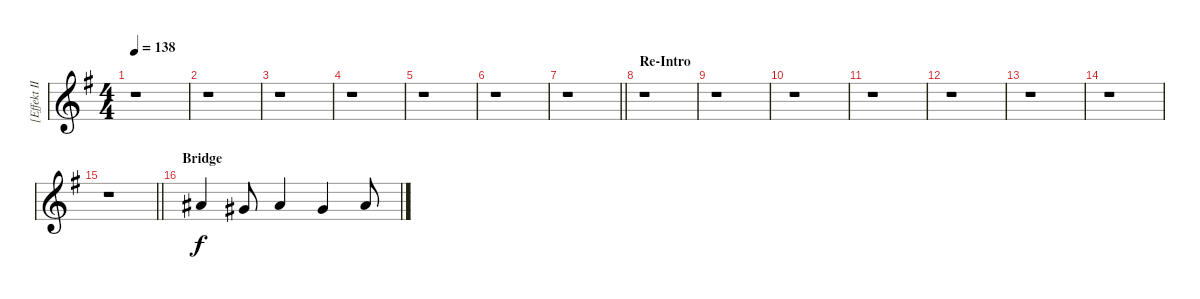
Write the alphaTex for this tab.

\track ("[Effekt II]" "[Effekt II") {instrument pad1newage}
\staff {score}
\tuning (Eb4 Bb3 Gb3 Db3 Ab2 Eb2) {hide}
\ts (4 4)
\tempo 138
\clef g2
\ks eminor
r.1{dy f} |
r.1 |
r.1 |
r.1 |
r.1 |
r.1 |
\barLineRight lightlight
r.1 |
\section ("" "Re-Intro")
r.1 |
r.1 |
r.1 |
r.1 |
r.1 |
r.1 |
r.1 |
\barLineRight lightlight
r.1 |
\section ("" "Bridge")
7.1.4{volume 6} 5.1.8{volume 10} 7.1.4 5.1.4 7.1.8
